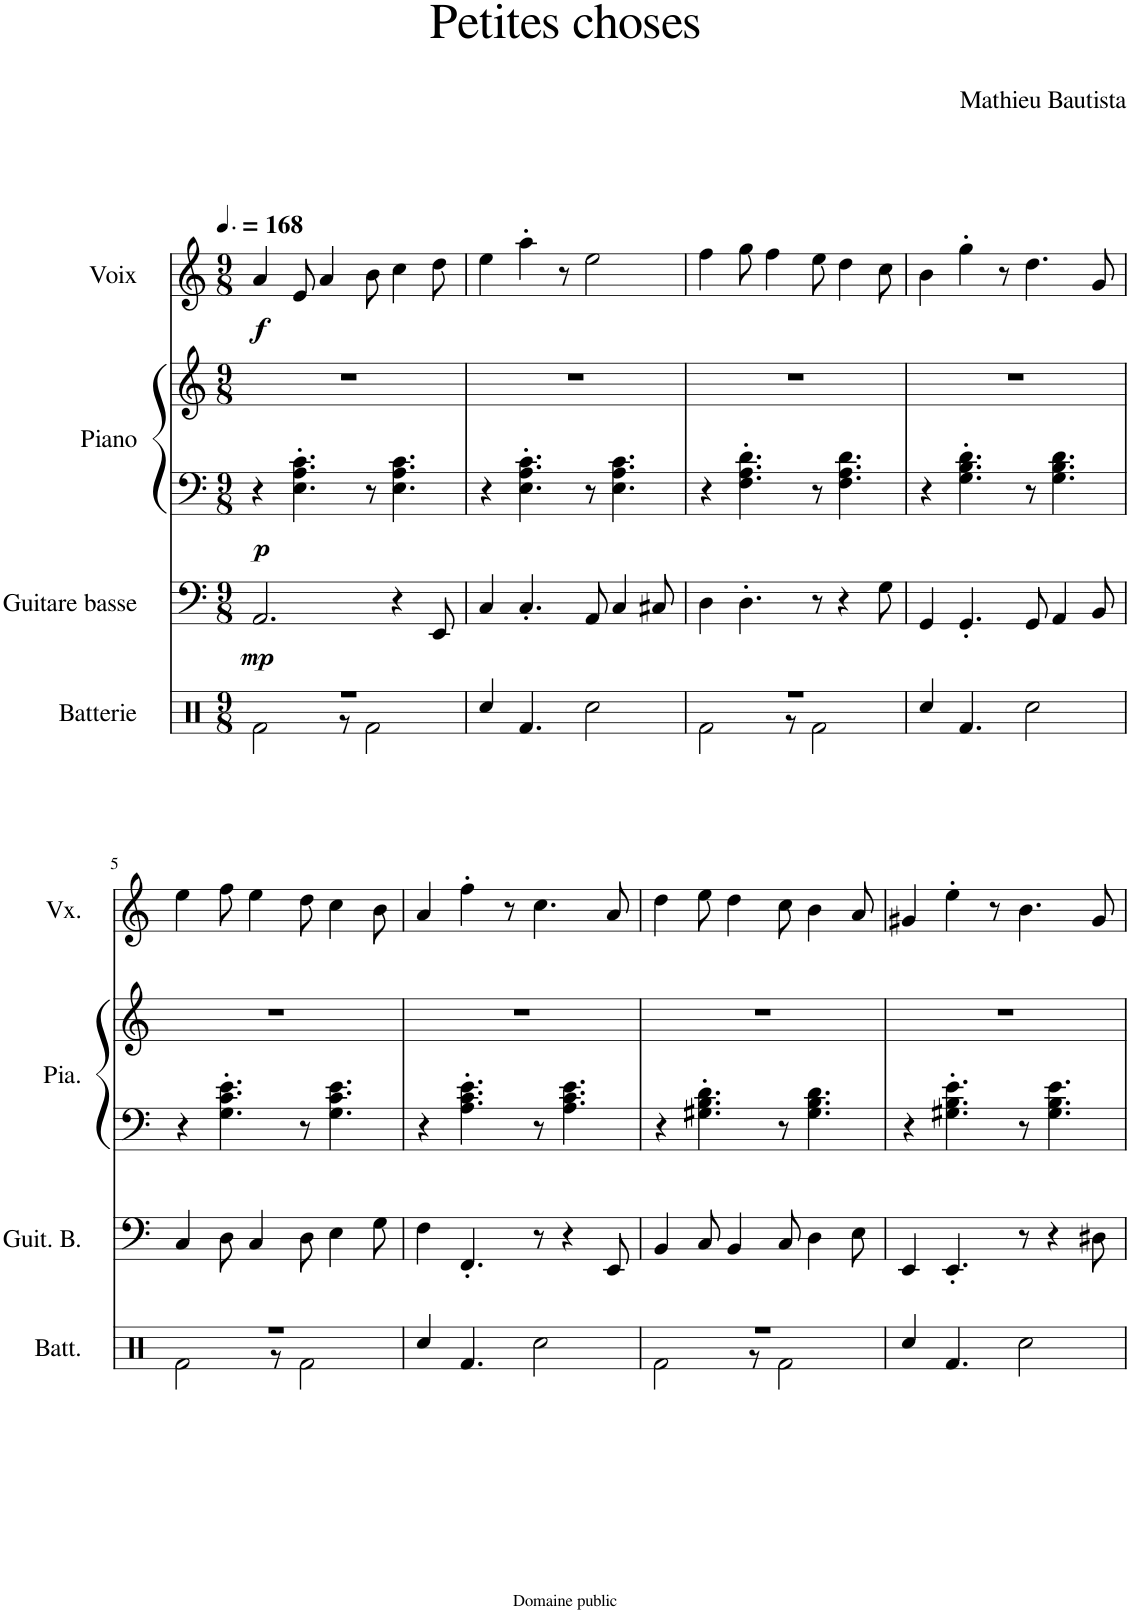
**kern	**kern	**dynam	**kern	**kern	**dynam	**kern	**dynam
*part4	*part3	*part3	*part2	*part2	*part2	*part1	*part1
*staff5	*staff4	*staff4	*staff3	*staff2	*staff2/3	*staff1	*staff1
*I"Batterie	*I"Guitare basse	*	*I"Piano	*	*	*I"Voix	*
*I'Batt.	*I'Guit. B.	*	*I'Pia.	*	*	*I'Vx.	*
*clefX	*clefF4	*	*clefF4	*clefG2	*	*clefG2	*
*	*Trd7c12	*	*	*	*	*	*
*k[]	*k[]	*	*k[]	*k[]	*	*k[]	*
*M9/8	*M9/8	*	*M9/8	*M9/8	*	*M9/8	*
*MM252	*MM252	*	*MM252	*MM252	*	*MM252	*
=1	=1	=1	=1	=1	=1	=1	=1
*^	*	*	*	*	*	*	*
!	!	!	!LO:DY:b	!	!	!LO:DY:b=2	!	!LO:DY:b
8%9r	2Rf\	2.AA/	mp	4r	8%9r	p	4a/	f
.	.	.	.	4.E\' 4.A\' 4.c\'	.	.	8e/	.
.	.	.	.	.	.	.	4a/	.
.	8r	.	.	.	.	.	.	.
.	2Rf\	.	.	8r	.	.	8b\	.
.	.	4r	.	4.E\ 4.A\ 4.c\	.	.	4cc\	.
.	.	8EE/	.	.	.	.	8dd\	.
*v	*v	*	*	*	*	*	*	*
=2	=2	=2	=2	=2	=2	=2	=2
4Rcc/	4C/	.	4r	8%9r	.	4ee\	.
4.Rf/	4.C'/	.	4.E\' 4.A\' 4.c\'	.	.	4aa'\	.
.	.	.	.	.	.	8r	.
2Rcc\	8AA/	.	8r	.	.	2ee\	.
.	4C/	.	4.E\ 4.A\ 4.c\	.	.	.	.
.	8C#X/	.	.	.	.	.	.
=3	=3	=3	=3	=3	=3	=3	=3
*^	*	*	*	*	*	*	*
8%9r	2Rf\	4D\	.	4r	8%9r	.	4ff\	.
.	.	4.D'\	.	4.F\' 4.A\' 4.d\'	.	.	8gg\	.
.	.	.	.	.	.	.	4ff\	.
.	8r	.	.	.	.	.	.	.
.	2Rf\	8r	.	8r	.	.	8ee\	.
.	.	4r	.	4.F\ 4.A\ 4.d\	.	.	4dd\	.
.	.	8G\	.	.	.	.	8cc\	.
*v	*v	*	*	*	*	*	*	*
=4	=4	=4	=4	=4	=4	=4	=4
4Rcc/	4GG/	.	4r	8%9r	.	4b\	.
4.Rf/	4.GG'/	.	4.G\' 4.B\' 4.d\'	.	.	4gg'\	.
.	.	.	.	.	.	8r	.
2Rcc\	8GG/	.	8r	.	.	4.dd\	.
.	4AA/	.	4.G\ 4.B\ 4.d\	.	.	.	.
.	8BB/	.	.	.	.	8g/	.
!!LO:LB:g=z
=5	=5	=5	=5	=5	=5	=5	=5
*^	*	*	*	*	*	*	*
8%9r	2Rf\	4C/	.	4r	8%9r	.	4ee\	.
.	.	8D\	.	4.G\' 4.c\' 4.e\'	.	.	8ff\	.
.	.	4C/	.	.	.	.	4ee\	.
.	8r	.	.	.	.	.	.	.
.	2Rf\	8D\	.	8r	.	.	8dd\	.
.	.	4E\	.	4.G\ 4.c\ 4.e\	.	.	4cc\	.
.	.	8G\	.	.	.	.	8b\	.
*v	*v	*	*	*	*	*	*	*
=6	=6	=6	=6	=6	=6	=6	=6
4Rcc/	4F\	.	4r	8%9r	.	4a/	.
4.Rf/	4.FF'/	.	4.A\' 4.c\' 4.e\'	.	.	4ff'\	.
.	.	.	.	.	.	8r	.
2Rcc\	8r	.	8r	.	.	4.cc\	.
.	4r	.	4.A\ 4.c\ 4.e\	.	.	.	.
.	8EE/	.	.	.	.	8a/	.
=7	=7	=7	=7	=7	=7	=7	=7
*^	*	*	*	*	*	*	*
8%9r	2Rf\	4BB/	.	4r	8%9r	.	4dd\	.
.	.	8C/	.	4.G#X\' 4.B\' 4.d\'	.	.	8ee\	.
.	.	4BB/	.	.	.	.	4dd\	.
.	8r	.	.	.	.	.	.	.
.	2Rf\	8C/	.	8r	.	.	8cc\	.
.	.	4D\	.	4.G#\ 4.B\ 4.d\	.	.	4b\	.
.	.	8E\	.	.	.	.	8a/	.
*v	*v	*	*	*	*	*	*	*
=8	=8	=8	=8	=8	=8	=8	=8
4Rcc/	4EE/	.	4r	8%9r	.	4g#X/	.
4.Rf/	4.EE'/	.	4.G#X\' 4.B\' 4.e\'	.	.	4ee'\	.
.	.	.	.	.	.	8r	.
2Rcc\	8r	.	8r	.	.	4.b\	.
.	4r	.	4.G#\ 4.B\ 4.e\	.	.	.	.
.	8D#X\	.	.	.	.	8g#/	.
=	=	=	=	=	=	=	=
*-	*-	*-	*-	*-	*-	*-	*-
